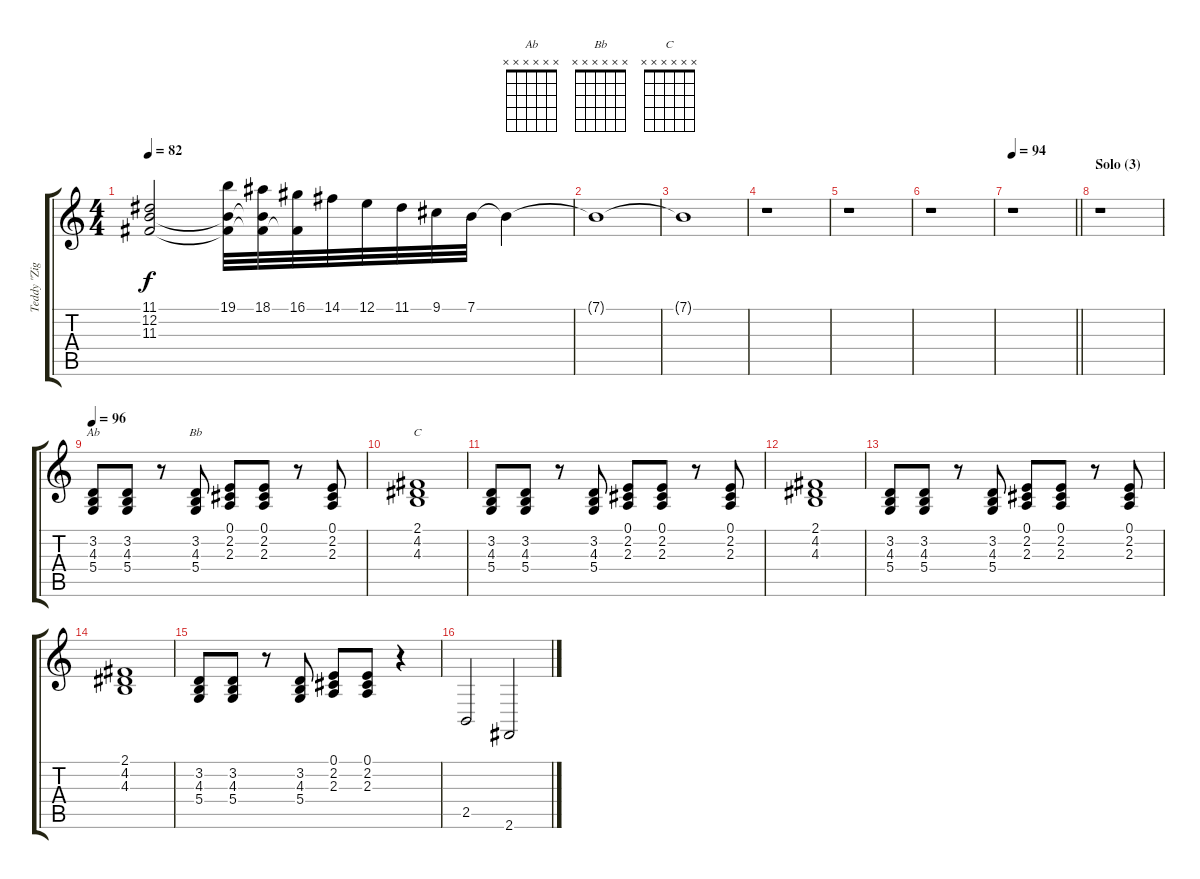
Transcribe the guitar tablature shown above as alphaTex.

\track ("Teddy \"Zig Zag\"" "Teddy \"Zig") {instrument synthstrings1}
\staff {score tabs}
\tuning (E4 B3 G3 D3 A2 E2) {hide}
\chord ("Ab" x x x x x x)
\chord ("Bb" x x x x x x)
\chord ("C" x x x x x x)
\ts (4 4)
\tempo 82
\clef g2
\ks c
(11.1 12.2 11.3).2{dy f} (19.1 12.2{t} 11.3{t}).32 (18.1 12.2{t} 11.3{t}).32 (16.1 11.3{t}).32 14.1.32 12.1.32 11.1.32 9.1.32 7.1.32 7.1{t}.4 |
7.1{t}.1 |
7.1{t}.1 |
r.1 |
r.1 |
r.1 |
\tempo 94
\barLineRight lightlight
r.1 |
\section ("" "Solo (3)")
r.1 |
\tempo 96
(3.2 4.3 5.4).8{ch "Ab" volume 10 instrument synthstrings1} (3.2 4.3 5.4).8 r.8 (3.2 4.3 5.4).8{ch "Bb"} (0.1 2.2 2.3).8 (0.1 2.2 2.3).8 r.8 (0.1 2.2 2.3).8 |
(2.1 4.2 4.3).1{ch "C"} |
(3.2 4.3 5.4).8 (3.2 4.3 5.4).8 r.8 (3.2 4.3 5.4).8 (0.1 2.2 2.3).8 (0.1 2.2 2.3).8 r.8 (0.1 2.2 2.3).8 |
(2.1 4.2 4.3).1 |
(3.2 4.3 5.4).8 (3.2 4.3 5.4).8 r.8 (3.2 4.3 5.4).8 (0.1 2.2 2.3).8 (0.1 2.2 2.3).8 r.8 (0.1 2.2 2.3).8 |
(2.1 4.2 4.3).1 |
(3.2 4.3 5.4).8 (3.2 4.3 5.4).8 r.8 (3.2 4.3 5.4).8 (0.1 2.2 2.3).8 (0.1 2.2 2.3).8 r.4 |
2.5.2 2.6.2
